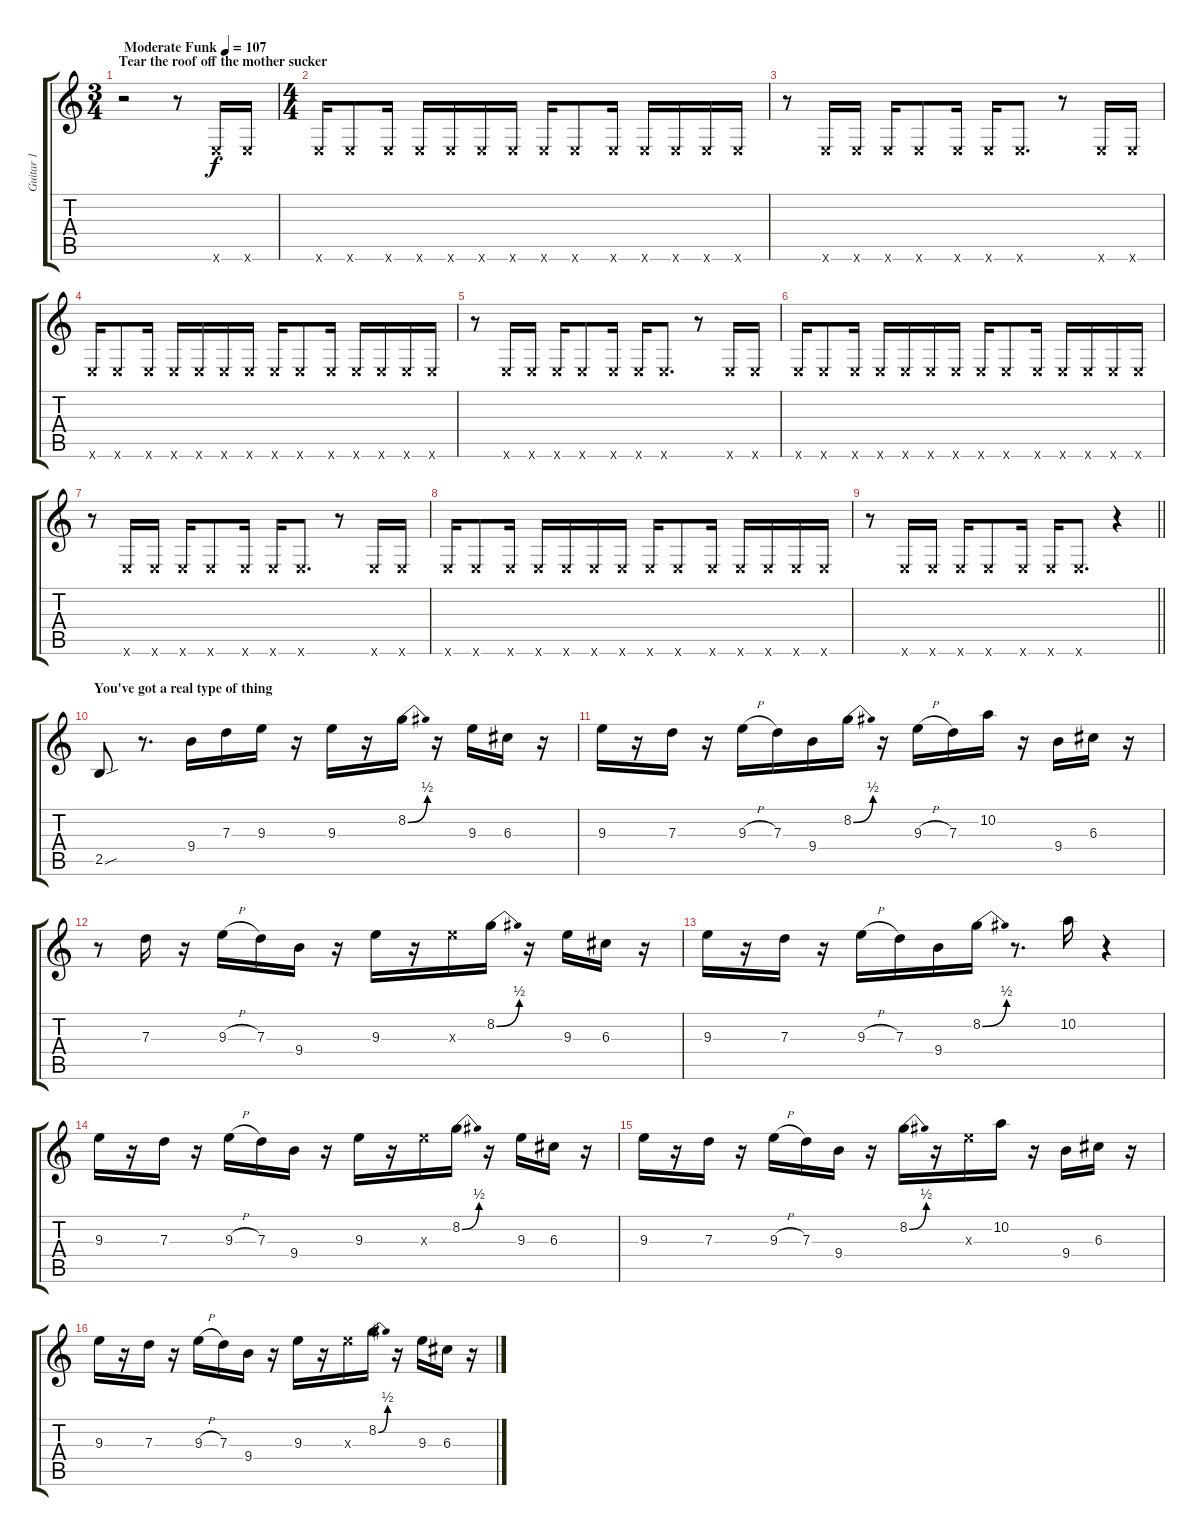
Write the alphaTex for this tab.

\track ("Guitar 1" "Guitar 1") {instrument electricguitarclean}
\staff {score tabs}
\tuning (E4 B3 G3 D3 A2 E2) {hide}
\ts (3 4)
\section ("" "Tear the roof off the mother sucker")
\tempo (107 "Moderate Funk")
\clef g2
\ks c
r.2{dy f instrument electricguitarclean} r.8 0.6{x}.16 0.6{x}.16 |
\ts (4 4)
0.6{x}.16 0.6{x}.8 0.6{x}.16 0.6{x}.16 0.6{x}.16 0.6{x}.16 0.6{x}.16 0.6{x}.16 0.6{x}.8 0.6{x}.16 0.6{x}.16 0.6{x}.16 0.6{x}.16 0.6{x}.16 |
r.8 0.6{x}.16 0.6{x}.16 0.6{x}.16 0.6{x}.8 0.6{x}.16 0.6{x}.16 0.6{x}.8{d} r.8 0.6{x}.16 0.6{x}.16 |
0.6{x}.16 0.6{x}.8 0.6{x}.16 0.6{x}.16 0.6{x}.16 0.6{x}.16 0.6{x}.16 0.6{x}.16 0.6{x}.8 0.6{x}.16 0.6{x}.16 0.6{x}.16 0.6{x}.16 0.6{x}.16 |
r.8 0.6{x}.16 0.6{x}.16 0.6{x}.16 0.6{x}.8 0.6{x}.16 0.6{x}.16 0.6{x}.8{d} r.8 0.6{x}.16 0.6{x}.16 |
0.6{x}.16 0.6{x}.8 0.6{x}.16 0.6{x}.16 0.6{x}.16 0.6{x}.16 0.6{x}.16 0.6{x}.16 0.6{x}.8 0.6{x}.16 0.6{x}.16 0.6{x}.16 0.6{x}.16 0.6{x}.16 |
r.8 0.6{x}.16 0.6{x}.16 0.6{x}.16 0.6{x}.8 0.6{x}.16 0.6{x}.16 0.6{x}.8{d} r.8 0.6{x}.16 0.6{x}.16 |
0.6{x}.16 0.6{x}.8 0.6{x}.16 0.6{x}.16 0.6{x}.16 0.6{x}.16 0.6{x}.16 0.6{x}.16 0.6{x}.8 0.6{x}.16 0.6{x}.16 0.6{x}.16 0.6{x}.16 0.6{x}.16 |
\barLineRight lightlight
r.8 0.6{x}.16 0.6{x}.16 0.6{x}.16 0.6{x}.8 0.6{x}.16 0.6{x}.16 0.6{x}.8{d} r.4 |
\section ("" "You've got a real type of thing")
2.5{sou}.8 r.8{d} 9.4.16 7.3.16 9.3.16 r.16 9.3.16 r.16 8.2{be (bend 0 0 60 2)}.16 r.16 9.3.16 6.3.16 r.16 |
9.3.16 r.16 7.3.16 r.16 9.3{h}.16 7.3.16 9.4.16 8.2{be (bend 0 0 60 2)}.16 r.16 9.3{h}.16 7.3.16 10.2.16 r.16 9.4.16 6.3.16 r.16 |
r.8 7.3.16 r.16 9.3{h}.16 7.3.16 9.4.16 r.16 9.3.16 r.16 9.3{x}.16 8.2{be (bend 0 0 60 2)}.16 r.16 9.3.16 6.3.16 r.16 |
9.3.16 r.16 7.3.16 r.16 9.3{h}.16 7.3.16 9.4.16 8.2{be (bend 0 0 60 2)}.16 r.8{d} 10.2.16 r.4 |
9.3.16 r.16 7.3.16 r.16 9.3{h}.16 7.3.16 9.4.16 r.16 9.3.16 r.16 9.3{x}.16 8.2{be (bend 0 0 60 2)}.16 r.16 9.3.16 6.3.16 r.16 |
9.3.16 r.16 7.3.16 r.16 9.3{h}.16 7.3.16 9.4.16 r.16 8.2{be (bend 0 0 60 2)}.16 r.16 9.3{x}.16 10.2.16 r.16 9.4.16 6.3.16 r.16 |
9.3.16 r.16 7.3.16 r.16 9.3{h}.16 7.3.16 9.4.16 r.16 9.3.16 r.16 9.3{x}.16 8.2{be (bend 0 0 60 2)}.16 r.16 9.3.16 6.3.16 r.16
